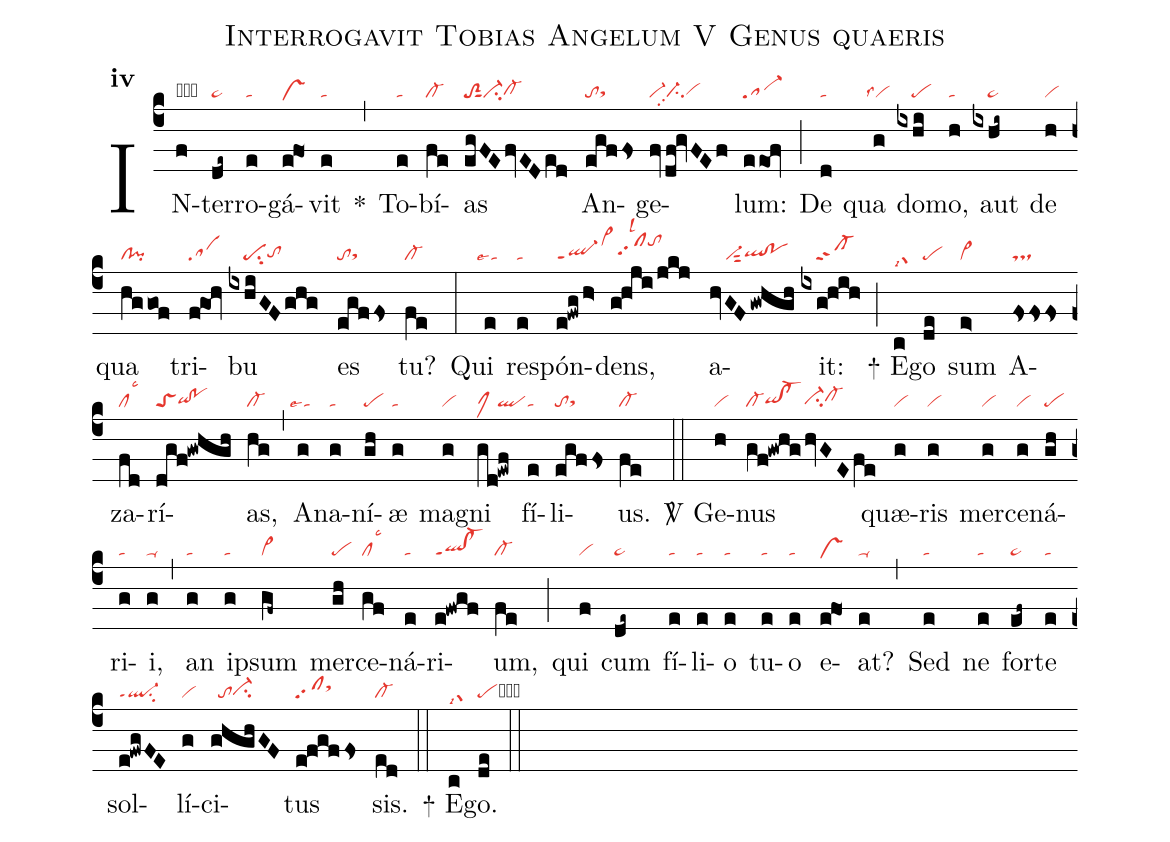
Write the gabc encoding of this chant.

name:Interrogavit Tobias Angelum V Genus quaeris;
office-part:re;
mode:4;
nabc-lines:1;
%%
initial-style: 1;
name: Interrogavit Tobias Angelum;
mode: 4;
office-part: Responsorium;
annotation:Resp.;
annotation: iv;
nabc-lines: 1;
%%
(c4) IN(f|obvi)ter(de~|pe~)ro(e|ta)gá(efO1|vshe)vit(e|ta) <sp>*</sp>(,) To(e|ta)bí(fe|cl-)as(egFEfvEDed|toS2sut1ci-cl-hg) An(egffs|tosthg)ge(fv/df!gvFEf|vi-ci-pp2vihg)lum:(eeof|sa-) (;) De(d|ta) qua(g|``vilss4) do(ixhi|////pe)mo,(h|ta) aut(ixhi~|////pe~) de(h|vi) qua(hggof|cl!pi) tri(f!goh|sa)bu(ixhiGFghg|////pesu2tohg) es(egffs|tosthg) tu?(fe|cl-) (:) Qui(e|``talse1) re(e|ta)spón(e!fwg/h>|ql-ppt1vi>hk)dens,(g!hji/jkj|//clhhpp2lsl2tohk) a(hvGF/gwhgh|////vi-sut2qlhg!pohg)it:(ixg!hih|////cl-ppt2) (;)
<sp>+</sp> E(c|grlsi7)go(de|pe) sum(e>|vi>) A(fsfsfs|ts)za(fd|cllsc3)rí(dgf!gwhgh|toSqihg!pohg)as,(hg|cl-) (,)  A(g|``talse1)na(g|ta)ní(gh|pe)æ(g|ta) ma(g|vi)gni(gd!ewf|clMhgql) fí(e|ta)li(egffs|tosthg)us.(fe|cl-) (::)

<sp>V/</sp> Ge(h|vi)nus(gf!gwhg/|cl-qihg!cl-hg|hvGEfe|ci-hgcl-hh) quæ(g|vi)ris(g|vi) mer(g|vi)ce(g|vi)ná(gh|pe)ri(g|ta)i,(g|ta-) (,) an(g|ta) ip(g|ta)sum(gf~|cl~) mer(gh|pe)ce(gf|cllsc3)ná(e|ta)ri(e!fwgf|ql!cl-ppt1)um,(fe|cl-) (;) qui(f|vi) cum(de~|pe~) fí(e|ta)li(e|ta)o(e|ta) tu(e|ta)o(e|ta) e(efO1|vshe)at?(e|ta-) (,) Sed(e|ta) ne(e|ta) for(ef~|pe~)te(e|ta) sol(e!fwgFE|ql-ppt1su2)lí(g|vi)ci(ghghGF|//toci-hg)tus(e!fgffs|clpp2sthi) sis.(ed|cl-) (::)
<sp>+</sp> E(c|grlsi7)go.(de|pecb) (::)
